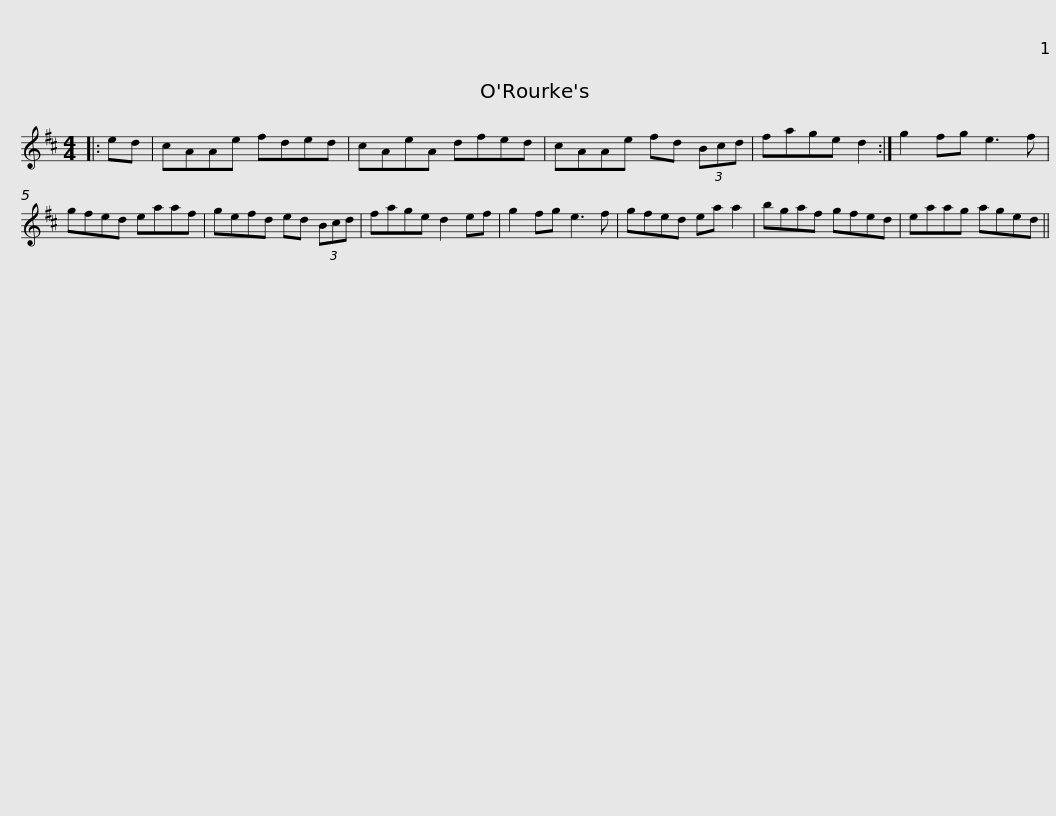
X:1
L:1/8
M:4/4
I:linebreak $
K:D
V:1 treble
V:1
|: ed | cAAe fded | cAeA dfed | cAAe fd (3Bcd | fage d2 :| %5
 g2 fg e3 f |$ gfed eaaf | gefd ed (3Bcd | fage d2 ef | g2 fg e3 f | %10
 gfed ea a2 | bgaf gfed |$ eaag aged || %13
